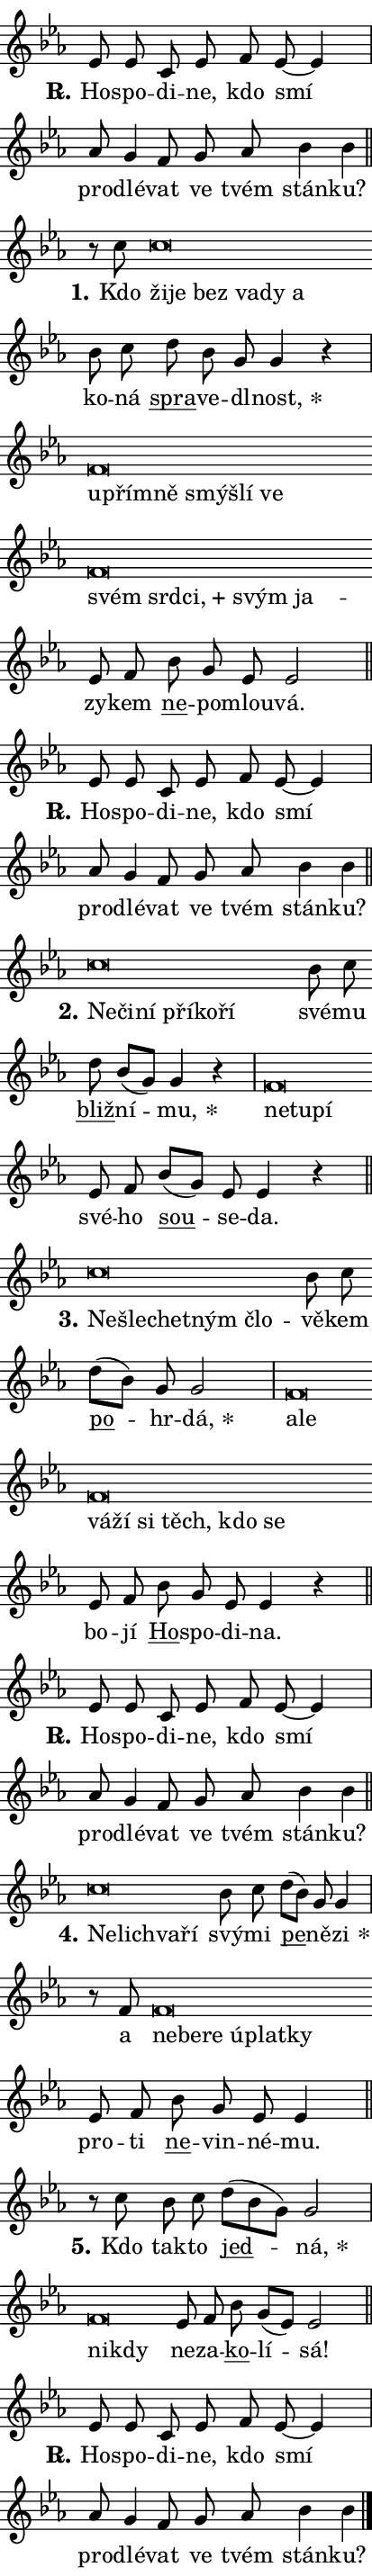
\version "2.24.0"
\header { tagline = "" }
\paper {
  indent = 0\cm
  top-margin = 0\cm
  right-margin = 0\cm
  bottom-margin = 0\cm
  left-margin = 0\cm
  paper-width = 7\cm
  page-breaking = #ly:one-page-breaking
  system-system-spacing.basic-distance = #11
  score-system-spacing.basic-distance = #11
  ragged-last = ##f
}


%% Author: Thomas Morley
%% https://lists.gnu.org/archive/html/lilypond-user/2020-05/msg00002.html
#(define (line-position grob)
"Returns position of @var[grob} in current system:
   @code{'start}, if at first time-step
   @code{'end}, if at last time-step
   @code{'middle} otherwise
"
  (let* ((col (ly:item-get-column grob))
         (ln (ly:grob-object col 'left-neighbor))
         (rn (ly:grob-object col 'right-neighbor))
         (col-to-check-left (if (ly:grob? ln) ln col))
         (col-to-check-right (if (ly:grob? rn) rn col))
         (break-dir-left
           (and
             (ly:grob-property col-to-check-left 'non-musical #f)
             (ly:item-break-dir col-to-check-left)))
         (break-dir-right
           (and
             (ly:grob-property col-to-check-right 'non-musical #f)
             (ly:item-break-dir col-to-check-right))))
        (cond ((eqv? 1 break-dir-left) 'start)
              ((eqv? -1 break-dir-right) 'end)
              (else 'middle))))

#(define (tranparent-at-line-position vctor)
  (lambda (grob)
  "Relying on @code{line-position} select the relevant enry from @var{vctor}.
Used to determine transparency,"
    (case (line-position grob)
      ((end) (not (vector-ref vctor 0)))
      ((middle) (not (vector-ref vctor 1)))
      ((start) (not (vector-ref vctor 2))))))

noteHeadBreakVisibility =
#(define-music-function (break-visibility)(vector?)
"Makes @code{NoteHead}s transparent relying on @var{break-visibility}"
#{
  \override NoteHead.transparent =
    #(tranparent-at-line-position break-visibility)
#})

#(define delete-ledgers-for-transparent-note-heads
  (lambda (grob)
    "Reads whether a @code{NoteHead} is transparent.
If so this @code{NoteHead} is removed from @code{'note-heads} from
@var{grob}, which is supposed to be @code{LedgerLineSpanner}.
As a result ledgers are not printed for this @code{NoteHead}"
    (let* ((nhds-array (ly:grob-object grob 'note-heads))
           (nhds-list
             (if (ly:grob-array? nhds-array)
                 (ly:grob-array->list nhds-array)
                 '()))
           ;; Relies on the transparent-property being done before
           ;; Staff.LedgerLineSpanner.after-line-breaking is executed.
           ;; This is fragile ...
           (to-keep
             (remove
               (lambda (nhd)
                 (ly:grob-property nhd 'transparent #f))
               nhds-list)))
      ;; TODO find a better method to iterate over grob-arrays, similiar
      ;; to filter/remove etc for lists
      ;; For now rebuilt from scratch
      (set! (ly:grob-object grob 'note-heads)  '())
      (for-each
        (lambda (nhd)
          (ly:pointer-group-interface::add-grob grob 'note-heads nhd))
        to-keep))))

hideNotes = {
  \noteHeadBreakVisibility #begin-of-line-visible
}
unHideNotes = {
  \noteHeadBreakVisibility #all-visible
}

% work-around for resetting accidentals
% https://lilypond.org/doc/v2.23/Documentation/notation/displaying-rhythms#unmetered-music
cadenzaMeasure = {
  \cadenzaOff
  \partial 1024 s1024
  \cadenzaOn
}

#(define-markup-command (accent layout props text) (markup?)
  "Underline accented syllable"
  (interpret-markup layout props
    #{\markup \override #'(offset . 4.3) \underline { #text }#}))

responsum = \markup \concat {
  "R" \hspace #-1.05 \path #0.1 #'((moveto 0 0.07) (lineto 0.9 0.8)) \hspace #0.05 "."
}

\layout {
    \context {
        \Staff
        \remove "Time_signature_engraver"
        \override LedgerLineSpanner.after-line-breaking = #delete-ledgers-for-transparent-note-heads
    }
    \context {
        \Voice {
            \override NoteHead.output-attributes = #'((class . "notehead"))
            \override Hairpin.height = #0.55
        }
    }
    \context {
        \Lyrics {
            \override StanzaNumber.output-attributes = #'((class . "stanzanumber"))
            \override LyricSpace.minimum-distance = #0.9
            \override LyricText.font-name = #"TeX Gyre Schola"
            \override LyricText.font-size = 1
            \override StanzaNumber.font-name = #"TeX Gyre Schola Bold"
            \override StanzaNumber.font-size = 1
        }
    }
}

% magnetic-lyrics.ily
%
%   written by
%     Jean Abou Samra <jean@abou-samra.fr>
%     Werner Lemberg <wl@gnu.org>
%
%   adapted by
%     Jiri Hon <jiri.hon@gmail.com>
%
% Version 2022-Apr-15

% https://www.mail-archive.com/lilypond-user@gnu.org/msg149350.html

#(define (Left_hyphen_pointer_engraver context)
   "Collect syllable-hyphen-syllable occurrences in lyrics and store
them in properties.  This engraver only looks to the left.  For
example, if the lyrics input is @code{foo -- bar}, it does the
following.

@itemize @bullet
@item
Set the @code{text} property of the @code{LyricHyphen} grob between
@q{foo} and @q{bar} to @code{foo}.

@item
Set the @code{left-hyphen} property of the @code{LyricText} grob with
text @q{foo} to the @code{LyricHyphen} grob between @q{foo} and
@q{bar}.
@end itemize

Use this auxiliary engraver in combination with the
@code{lyric-@/text::@/apply-@/magnetic-@/offset!} hook."
   (let ((hyphen #f)
         (text #f))
     (make-engraver
      (acknowledgers
       ((lyric-syllable-interface engraver grob source-engraver)
        (set! text grob)))
      (end-acknowledgers
       ((lyric-hyphen-interface engraver grob source-engraver)
        ;(when (not (grob::has-interface grob 'lyric-space-interface))
          (set! hyphen grob)));)
      ((stop-translation-timestep engraver)
       (when (and text hyphen)
         (ly:grob-set-object! text 'left-hyphen hyphen))
       (set! text #f)
       (set! hyphen #f)))))

#(define (lyric-text::apply-magnetic-offset! grob)
   "If the space between two syllables is less than the value in
property @code{LyricText@/.details@/.squash-threshold}, move the right
syllable to the left so that it gets concatenated with the left
syllable.

Use this function as a hook for
@code{LyricText@/.after-@/line-@/breaking} if the
@code{Left_@/hyphen_@/pointer_@/engraver} is active."
   (let ((hyphen (ly:grob-object grob 'left-hyphen #f)))
     (when hyphen
       (let ((left-text (ly:spanner-bound hyphen LEFT)))
         (when (grob::has-interface left-text 'lyric-syllable-interface)
           (let* ((common (ly:grob-common-refpoint grob left-text X))
                  (this-x-ext (ly:grob-extent grob common X))
                  (left-x-ext
                   (begin
                     ;; Trigger magnetism for left-text.
                     (ly:grob-property left-text 'after-line-breaking)
                     (ly:grob-extent left-text common X)))
                  ;; `delta` is the gap width between two syllables.
                  (delta (- (interval-start this-x-ext)
                            (interval-end left-x-ext)))
                  (details (ly:grob-property grob 'details))
                  (threshold (assoc-get 'squash-threshold details 0.2)))
             (when (< delta threshold)
               (let* (;; We have to manipulate the input text so that
                      ;; ligatures crossing syllable boundaries are not
                      ;; disabled.  For languages based on the Latin
                      ;; script this is essentially a beautification.
                      ;; However, for non-Western scripts it can be a
                      ;; necessity.
                      (lt (ly:grob-property left-text 'text))
                      (rt (ly:grob-property grob 'text))
                      (is-space (grob::has-interface hyphen 'lyric-space-interface))
                      (space (if is-space " " ""))
                      (space-markup (grob-interpret-markup grob " "))
                      (space-size (interval-length (ly:stencil-extent space-markup X)))
                      (extra-delta (if is-space space-size 0))
                      ;; Append new syllable.
                      (ltrt-space (if (and (string? lt) (string? rt))
                                (string-append lt space rt)
                                (make-concat-markup (list lt space rt))))
                      ;; Right-align `ltrt` to the right side.
                      (ltrt-space-markup (grob-interpret-markup
                               grob
                               (make-translate-markup
                                (cons (interval-length this-x-ext) 0)
                                (make-right-align-markup ltrt-space)))))
                 (begin
                   ;; Don't print `left-text`.
                   (ly:grob-set-property! left-text 'stencil #f)
                   ;; Set text and stencil (which holds all collected
                   ;; syllables so far) and shift it to the left.
                   (ly:grob-set-property! grob 'text ltrt-space)
                   (ly:grob-set-property! grob 'stencil ltrt-space-markup)
                   (ly:grob-translate-axis! grob (- (- delta extra-delta)) X))))))))))


#(define (lyric-hyphen::displace-bounds-first grob)
   ;; Make very sure this callback isn't triggered too early.
   (let ((left (ly:spanner-bound grob LEFT))
         (right (ly:spanner-bound grob RIGHT)))
     (ly:grob-property left 'after-line-breaking)
     (ly:grob-property right 'after-line-breaking)
     (ly:lyric-hyphen::print grob)))

squashThreshold = #0.4

\layout {
  \context {
    \Lyrics
    \consists #Left_hyphen_pointer_engraver
    \override LyricText.after-line-breaking =
      #lyric-text::apply-magnetic-offset!
    \override LyricHyphen.stencil = #lyric-hyphen::displace-bounds-first
    \override LyricText.details.squash-threshold = \squashThreshold
    \override LyricHyphen.minimum-distance = 0
    \override LyricHyphen.minimum-length = \squashThreshold
  }
}

squash = \override LyricText.details.squash-threshold = 9999
unSquash = \override LyricText.details.squash-threshold = \squashThreshold

left = \override LyricText.self-alignment-X = #LEFT
unLeft = \revert LyricText.self-alignment-X

starOffset = #(lambda (grob) 
                (let ((x_offset (ly:self-alignment-interface::aligned-on-x-parent grob)))
                  (if (= x_offset 0) 0 (+ x_offset 1.2))))

star = #(define-music-function (syllable)(string?)
"Append star separator at the end of a syllable"
#{
  \once \override LyricText.X-offset = #starOffset
  \lyricmode { \markup {
    #syllable
    \override #'((font-name . "TeX Gyre Schola Bold")) \hspace #0.2 \lower #0.65 \larger "*"
  } }
#})

starAccent = #(define-music-function (syllable)(string?)
"Append star separator at the end of a syllable and make accent"
#{
  \once \override LyricText.X-offset = #starOffset
  \lyricmode { \markup {
    \accent #syllable
    \override #'((font-name . "TeX Gyre Schola Bold")) \hspace #0.2 \lower #0.65 \larger "*"
  } }
#})

breath = #(define-music-function (syllable)(string?)
"Append breathing indicator at the end of a syllable"
#{
  \lyricmode { \markup { #syllable "+" } }
#})

optionalBreath = #(define-music-function (syllable)(string?)
"Append optional breathing indicator at the end of a syllable"
#{
  \lyricmode { \markup { #syllable "(+)" } }
#})


\score {
    <<
        \new Voice = "melody" { \cadenzaOn \key es \major \relative { es'8 es c es f es~ es4 \cadenzaMeasure \bar "|" as8 g4 f8 g as bes4 bes \cadenzaMeasure \bar "||" \break } }
        \new Lyrics \lyricsto "melody" { \lyricmode { \set stanza = \responsum
Ho -- spo -- di -- ne, kdo smí pro -- dlé -- vat ve tvém stán -- ku? } }
    >>
    \layout {}
}

\score {
    <<
        \new Voice = "melody" { \cadenzaOn \key es \major \relative { r8 c''8 c\breve*1/16 \hideNotes \breve*1/16 \bar "" \breve*1/16 \bar "" \breve*1/16 \bar "" \breve*1/16 \breve*1/16 \bar "" \unHideNotes bes8 c \bar "" d bes g g4 r \cadenzaMeasure \bar "|" f\breve*1/16 \hideNotes \breve*1/16 \bar "" \breve*1/16 \bar "" \breve*1/16 \bar "" \breve*1/16 \bar "" \breve*1/16 \bar "" \breve*1/16 \bar "" \breve*1/16 \bar "" \breve*1/16 \bar "" \breve*1/16 \breve*1/16 \bar "" \unHideNotes es8 f \bar "" bes g es es2 \cadenzaMeasure \bar "||" \break } }
        \new Lyrics \lyricsto "melody" { \lyricmode { \set stanza = "1."
Kdo \left ži -- \squash je bez va -- dy a \unLeft \unSquash ko -- ná \markup \accent spra -- ve -- dl -- \star nost, \left u -- \squash přím -- ně smý -- šlí ve svém srd -- \breath "ci," svým ja -- \unLeft \unSquash zy -- kem \markup \accent ne -- po -- mlou -- vá. } }
    >>
    \layout {}
}

\score {
    <<
        \new Voice = "melody" { \cadenzaOn \key es \major \relative { es'8 es c es f es~ es4 \cadenzaMeasure \bar "|" as8 g4 f8 g as bes4 bes \cadenzaMeasure \bar "||" \break } }
        \new Lyrics \lyricsto "melody" { \lyricmode { \set stanza = \responsum
Ho -- spo -- di -- ne, kdo smí pro -- dlé -- vat ve tvém stán -- ku? } }
    >>
    \layout {}
}

\score {
    <<
        \new Voice = "melody" { \cadenzaOn \key es \major \relative { c''\breve*1/16 \hideNotes \breve*1/16 \bar "" \breve*1/16 \bar "" \breve*1/16 \bar "" \breve*1/16 \breve*1/16 \bar "" \unHideNotes bes8 c \bar "" d bes[( g)] g4 r \cadenzaMeasure \bar "|" f\breve*1/16 \hideNotes \breve*1/16 \breve*1/16 \bar "" \unHideNotes es8 f \bar "" bes[( g)] es es4 r \cadenzaMeasure \bar "||" \break } }
        \new Lyrics \lyricsto "melody" { \lyricmode { \set stanza = "2."
\left Ne -- \squash či -- ní pří -- ko -- ří \unLeft \unSquash své -- mu \markup \accent bliž -- ní -- \star mu, \left ne -- \squash tu -- pí \unLeft \unSquash své -- ho \markup \accent sou -- se -- da. } }
    >>
    \layout {}
}

\score {
    <<
        \new Voice = "melody" { \cadenzaOn \key es \major \relative { c''\breve*1/16 \hideNotes \breve*1/16 \bar "" \breve*1/16 \bar "" \breve*1/16 \breve*1/16 \bar "" \unHideNotes bes8 c \bar "" d[( bes)] g g2 \cadenzaMeasure \bar "|" f\breve*1/16 \hideNotes \breve*1/16 \bar "" \breve*1/16 \bar "" \breve*1/16 \bar "" \breve*1/16 \bar "" \breve*1/16 \bar "" \breve*1/16 \breve*1/16 \bar "" \unHideNotes es8 f \bar "" bes g es es4 r \cadenzaMeasure \bar "||" \break } }
        \new Lyrics \lyricsto "melody" { \lyricmode { \set stanza = "3."
\left Ne -- \squash šle -- chet -- ným člo -- \unLeft \unSquash vě -- kem \markup \accent po -- hr -- \star dá, \left a -- \squash le vá -- ží si těch, kdo se \unLeft \unSquash bo -- jí \markup \accent Ho -- spo -- di -- na. } }
    >>
    \layout {}
}

\score {
    <<
        \new Voice = "melody" { \cadenzaOn \key es \major \relative { es'8 es c es f es~ es4 \cadenzaMeasure \bar "|" as8 g4 f8 g as bes4 bes \cadenzaMeasure \bar "||" \break } }
        \new Lyrics \lyricsto "melody" { \lyricmode { \set stanza = \responsum
Ho -- spo -- di -- ne, kdo smí pro -- dlé -- vat ve tvém stán -- ku? } }
    >>
    \layout {}
}

\score {
    <<
        \new Voice = "melody" { \cadenzaOn \key es \major \relative { c''\breve*1/16 \hideNotes \breve*1/16 \breve*1/16 \bar "" \unHideNotes bes8 c \bar "" d[( bes)] g g4 \cadenzaMeasure \bar "|" r8 f8 f\breve*1/16 \hideNotes \breve*1/16 \bar "" \breve*1/16 \bar "" \breve*1/16 \breve*1/16 \bar "" \unHideNotes es8 f \bar "" bes g es es4 \cadenzaMeasure \bar "||" \break } }
        \new Lyrics \lyricsto "melody" { \lyricmode { \set stanza = "4."
\left Ne -- \squash lichva -- ří \unLeft \unSquash svý -- mi \markup \accent pe -- ně -- \star zi a \left ne -- \squash be -- re úplat -- ky \unLeft \unSquash pro -- ti \markup \accent ne -- vin -- né -- mu. } }
    >>
    \layout {}
}

\score {
    <<
        \new Voice = "melody" { \cadenzaOn \key es \major \relative { r8 c''8 bes8 c \bar "" d[( bes g)] g2 \cadenzaMeasure \bar "|" f\breve*1/16 \hideNotes \breve*1/16 \bar "" \unHideNotes es8 f \bar "" bes g[( es)] es2 \cadenzaMeasure \bar "||" \break } }
        \new Lyrics \lyricsto "melody" { \lyricmode { \set stanza = "5."
Kdo tak -- to \markup \accent jed -- \star ná, \left ni -- \squash kdy \unLeft \unSquash ne -- za -- \markup \accent ko -- lí -- sá! } }
    >>
    \layout {}
}

\score {
    <<
        \new Voice = "melody" { \cadenzaOn \key es \major \relative { es'8 es c es f es~ es4 \cadenzaMeasure \bar "|" as8 g4 f8 g as bes4 bes \cadenzaMeasure \bar "||" \break } \bar "|." }
        \new Lyrics \lyricsto "melody" { \lyricmode { \set stanza = \responsum
Ho -- spo -- di -- ne, kdo smí pro -- dlé -- vat ve tvém stán -- ku? } }
    >>
    \layout {}
}
